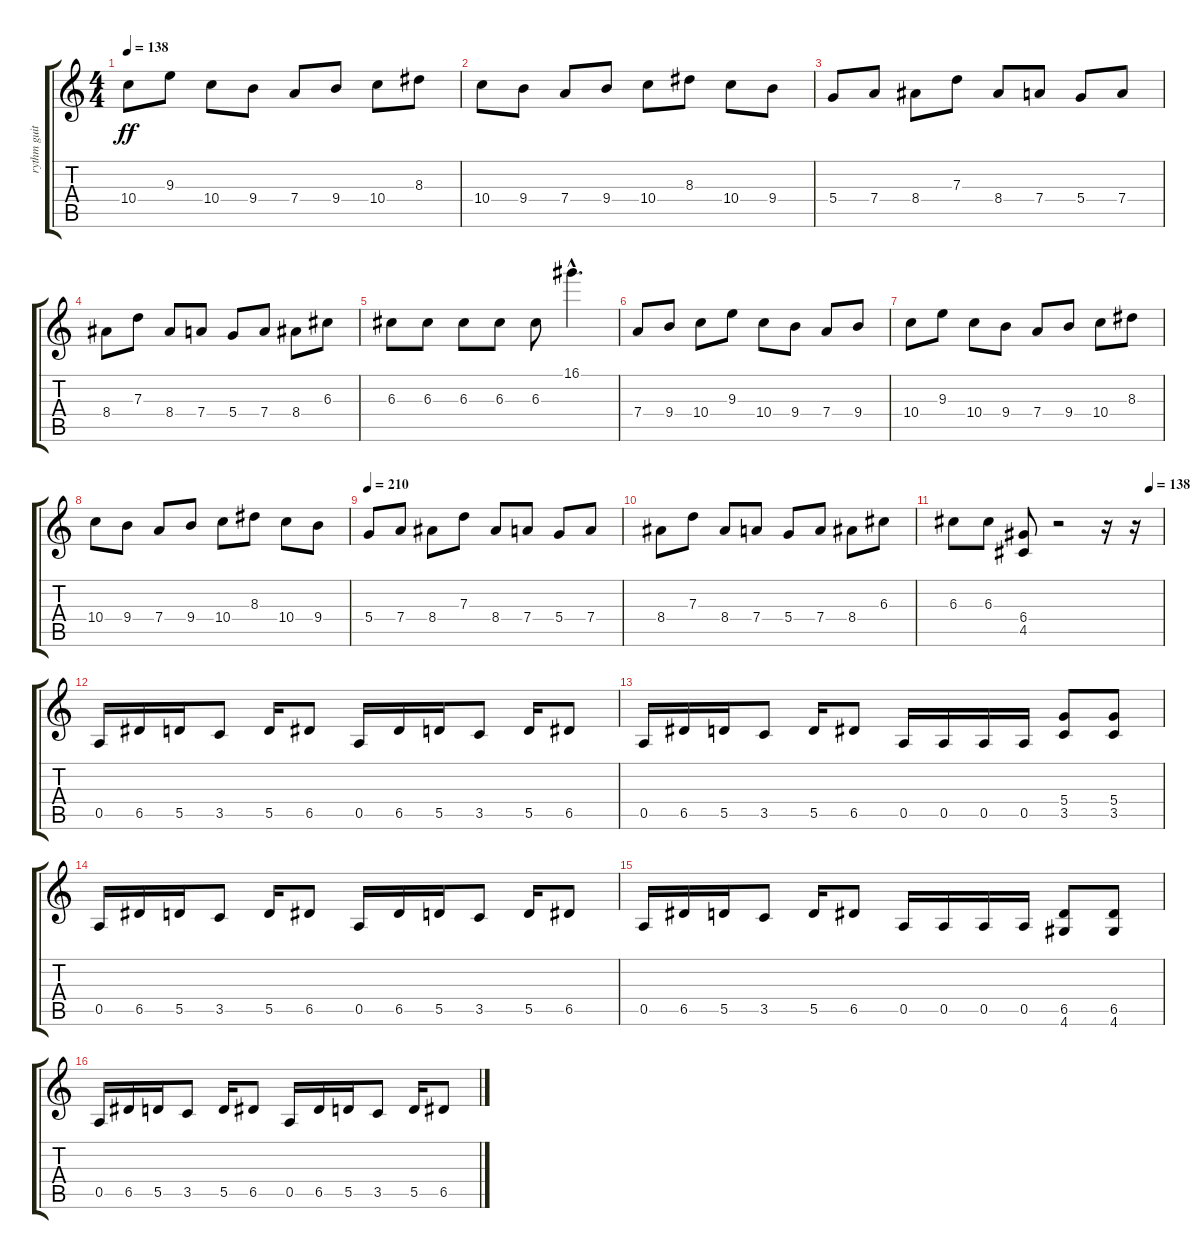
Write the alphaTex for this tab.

\track ("rythm guitar 2" "rythm guit") {instrument overdrivenguitar}
\staff {score tabs}
\tuning (E4 B3 G3 D3 A2 E2) {hide}
\ts (4 4)
\tempo 138
\clef g2
\ks c
10.4.8{dy ff} 9.3.8 10.4.8 9.4.8 7.4.8 9.4.8 10.4.8 8.3.8 |
10.4.8 9.4.8 7.4.8 9.4.8 10.4.8 8.3.8 10.4.8 9.4.8 |
5.4.8 7.4.8 8.4.8 7.3.8 8.4.8 7.4.8 5.4.8 7.4.8 |
8.4.8 7.3.8 8.4.8 7.4.8 5.4.8 7.4.8 8.4.8 6.3.8 |
6.3.8 6.3.8 6.3.8 6.3.8 6.3.8 16.1{hac}.4{d} |
7.4.8 9.4.8 10.4.8 9.3.8 10.4.8 9.4.8 7.4.8 9.4.8 |
10.4.8 9.3.8 10.4.8 9.4.8 7.4.8 9.4.8 10.4.8 8.3.8 |
10.4.8 9.4.8 7.4.8 9.4.8 10.4.8 8.3.8 10.4.8 9.4.8 |
\tempo 210
5.4.8 7.4.8 8.4.8 7.3.8 8.4.8 7.4.8 5.4.8 7.4.8 |
8.4.8 7.3.8 8.4.8 7.4.8 5.4.8 7.4.8 8.4.8 6.3.8 |
\tempo (138 0.9375)
6.3.8 6.3.8 (6.4 4.5).8 r.2 r.16 r.16 |
0.5.16 6.5.16 5.5.16 3.5.8 5.5.16 6.5.8 0.5.16 6.5.16 5.5.16 3.5.8 5.5.16 6.5.8 |
0.5.16 6.5.16 5.5.16 3.5.8 5.5.16 6.5.8 0.5.16 0.5.16 0.5.16 0.5.16 (5.4 3.5).8 (5.4 3.5).8 |
0.5.16 6.5.16 5.5.16 3.5.8 5.5.16 6.5.8 0.5.16 6.5.16 5.5.16 3.5.8 5.5.16 6.5.8 |
0.5.16 6.5.16 5.5.16 3.5.8 5.5.16 6.5.8 0.5.16 0.5.16 0.5.16 0.5.16 (6.5 4.6).8 (6.5 4.6).8 |
0.5.16 6.5.16 5.5.16 3.5.8 5.5.16 6.5.8 0.5.16 6.5.16 5.5.16 3.5.8 5.5.16 6.5.8
